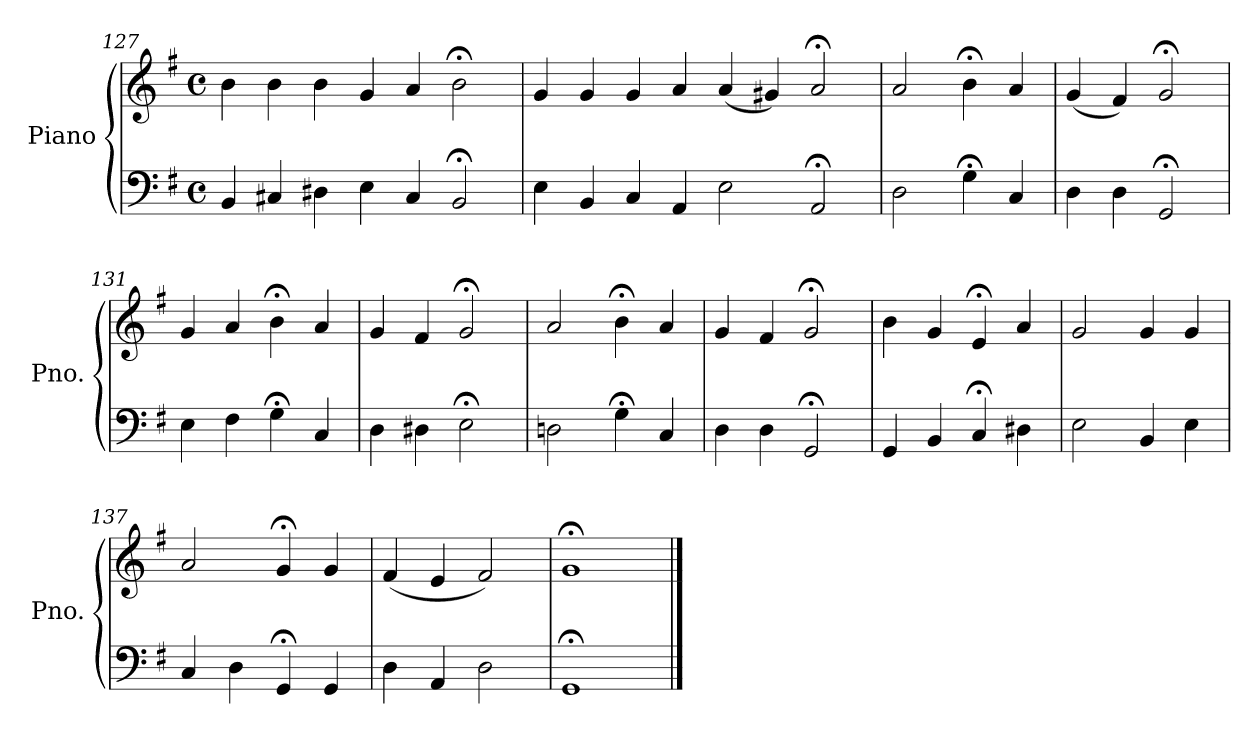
**kern	**kern
*part1	*part1
*staff2	*staff1
*I"Piano	*
*I'Pno.	*
!!LO:LB:g=z
*clefF4	*clefG2
*k[f#]	*k[f#]
*M4/4	*M4/4
*met(c)	*met(c)
=127	=127
4BB/	4b\
4C#X/	4b\
4D#X\	4b\
4E\	4g/
4C#/	4a/
2BB;</	2b;<\
=128	=128
4E\	4g/
4BB/	4g/
4C/	4g/
4AA/	4a/
2E\	(4a/
.	4g#X/)
2AA;</	2a;</
=129	=129
2D\	2a/
4G;<\	4b;<\
4C/	4a/
=130	=130
4D\	(4g/
4D\	4f#/)
2GG;</	2g;</
=131	=131
4E\	4g/
4F#\	4a/
4G;<\	4b;<\
4C/	4a/
=132	=132
4D\	4g/
4D#X\	4f#/
2E;<\	2g;</
=133	=133
2Dn\	2a/
4G;<\	4b;<\
4C/	4a/
!!LO:LB:g=z
=134	=134
4D\	4g/
4D\	4f#/
2GG;</	2g;</
=135	=135
4GG/	4b\
4BB/	4g/
4C;</	4e;</
4D#X\	4a/
=136	=136
2E\	2g/
4BB/	4g/
4E\	4g/
=137	=137
4C/	2a/
4D\	.
4GG;</	4g;</
4GG/	4g/
=138	=138
4D\	(4f#/
4AA/	4e/
2D\	2f#/)
=139	=139
1GG;<	1g;<
==	==
*-	*-
